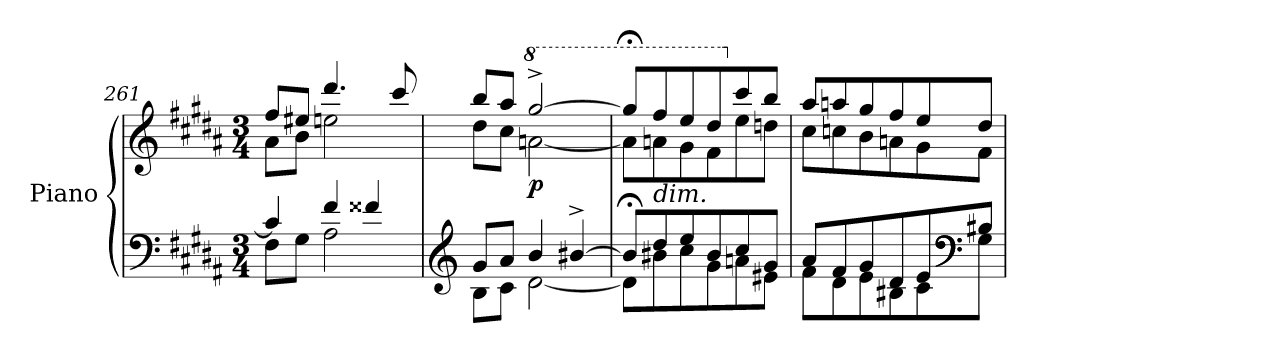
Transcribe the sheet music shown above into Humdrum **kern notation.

**kern	**kern	**dynam
*part1	*part1	*part1
*staff2	*staff1	*staff1/2
*I"Piano	*	*
*I'Pno.	*	*
*clefF4	*clefG2	*
*k[f#c#g#d#a#]	*k[f#c#g#d#a#]	*
*M3/4	*M3/4	*
=261	=261	=261
*^	*^	*
4c#/]	8F#\L	8ff#/L	8a#\L	.
.	8G#\J	8ee#X/J	8b\J	.
4f#/	2A#\	4.ddd#/	2een\	.
*	*	*MM55	*	*
4f##X/	.	.	.	.
.	.	8ccc#/	.	.
=262	=262	=262	=262	=262
*clefG2	*	*	*	*
*	*	*MM50	*	*
8g#/L	8B\L	8bb/L	8dd#\L	.
*	*	*MM40	*	*
8a#/J	8c#\J	8aa#/J	8cc#\J	.
*	*	*8va	*	*
!	!	!	!	!LO:DY:b
4b/	[2d#\	[2ggg#^/	[2aan\	p
*	*	*MM20	*	*
[4b#X^/	.	.	.	.
=263	=263	=263	=263	=263
8b#;</L]	8d#\L]	8ggg#;</L]	8aa\L]	.
*	*	*MM40	*	*
!	!	!LO:TX:b:i:t=dim.	!	!
8dd#/	8b#X\	8fff#/	8aan\	.
*	*	*MM45	*	*
8ee/	8cc#\	8eee/	8gg#\	.
*	*	*MM50	*	*
8b#/	8g#\	8ddd#/	8ff#\	.
*	*	*X8va	*	*
*	*	*MM60	*	*
8cc#/	8an\	8ccc#/	8ee\	.
*	*	*MM70	*	*
8g#/J	8e#X\J	8bb/J	8ddn\J	.
!!LO:PB:g=z	!!
=264	=264	=264	=264	=264
8a#/L	8f#\L	8aa#/L	8cc#\L	.
8f#/	8d#\	8aan/	8ccn\	.
8g#/	8e\	8gg#/	8b\	.
8d#/	8B#X\	8ff#/	8an\	.
*	*	*MM60	*	*
8e/	8c#\	8ee/	8g#\	.
*clefF4	*	*	*	*
8B#X/J	8G#\J	8dd#/J	8f#\J	.
*v	*v	*	*	*
*	*v	*v	*
=	=	=
*-	*-	*-
